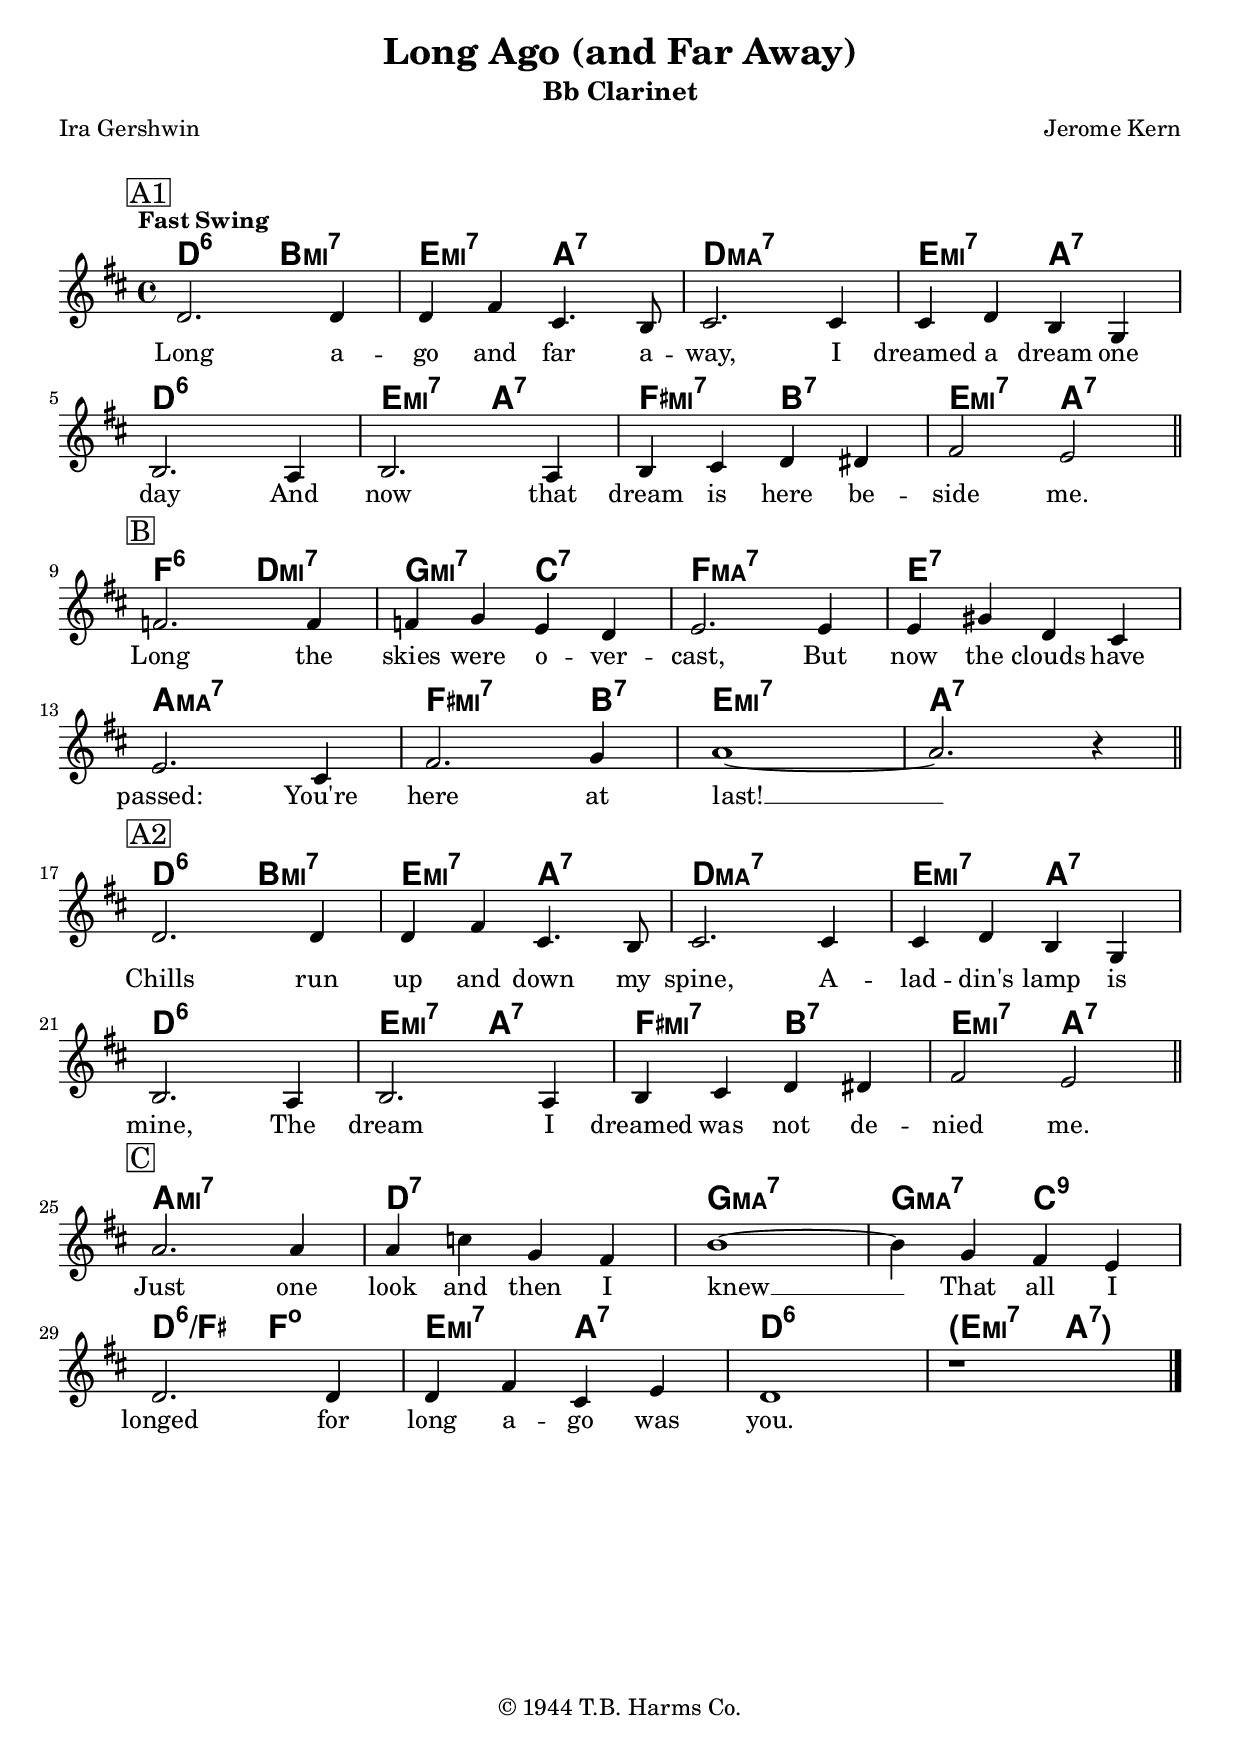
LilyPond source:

\version "2.24.0"

\include "english.ly"

instrument = "Bb Clarinet"
whatKey = d
whatClef = "treble"

%% -*- Mode: LilyPond -*-

\include "lead-sheets.ily"

\header {
  title = "Long Ago (and Far Away)"
  subtitle = \instrument
  poet = "Ira Gershwin"
  composer = "Jerome Kern"
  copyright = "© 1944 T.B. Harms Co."
}

refrainLyrics = \lyricmode {
Long a -- go and far a -- way, I dreamed a dream one day
And now that dream is here be -- side me.
Long the skies were o -- ver -- cast, But now the clouds have passed:
You're here at last! __
Chills run up and down my spine, A -- lad -- din's lamp is mine,
The dream I dreamed was not de -- nied me.
Just one look and then I knew __
That all I longed for long a -- go was you.
}

refrainChords = \chordmode {
  f2:6 d2:m7 g2:m7 c2:7 f1:maj7 g2:m7 c2:7
  f1:6 g2:m7 c2:7 a2:m7 d2:7 g2:m7 c2:7

  af2:6 f2:m7 bf2:m7 ef2:7 af1:maj7 g1:7
  c1:maj7 a2.:m7 d4:7 g1:m7 c1:7

  f2:6 d2:m7 g2:m7 c2:7 f1:maj7 g2:m7 c2:7
  f1:6 g2:m7 c2:7 a2:m7 d2:7 g2:m7 c2:7

  c1:m7 f1:7 bf1:maj7 bf2:maj7 ef2:9
  f2:6/a af2:dim7 g2:m7 c2:7 f1:6
  \chordOpenParen{ g2:m7 }
  \chordCloseParen{ c:7 }
}

refrainKey = f

refrainMelody = \relative f' {
  \time 4/4
  \key \refrainKey \major
  \clef \whatClef
  \tempo "Fast Swing"

  \mark \markup{ \box "A1" }
  
  f2. f4 | f4 a4 e4. d8 | e2. e4 | e4 f4 d4 bf4 |
  d2. c4 | d2. c4 | d4 e4 f4 fs4 | a2 g2 |

  \bar "||"
  \break

  \mark \markup{ \box "B" }
  
  af2. af4 | af4 bf4 g4 f4 | g2. g4 | g4 b4 f4 e4 |
  g2. e4 | a2. bf4 | c1~ | c2. r4 |

  \bar "||"
  \break

  \mark \markup{ \box "A2" }
  
  f,2. f4 | f4 a4 e4. d8 | e2. e4 | e4 f4 d4 bf4 |
  d2. c4 | d2. c4 | d4 e4 f4 fs4 | a2 g2 |
  
  \bar "||"
  \break

  \mark \markup{ \box "C" }

  c2. c4 | c4 ef4 bf4 a4 | d1~ | d4 bf4 a4 g4 |
  f2. f4 | f4 a4 e4 g4 | f1 | r1 |

  \bar "|."
}

\include "paper.ily"

\markup {
  % Leave a gap after the header
  \vspace #1
}

\include "refrain.ily"

